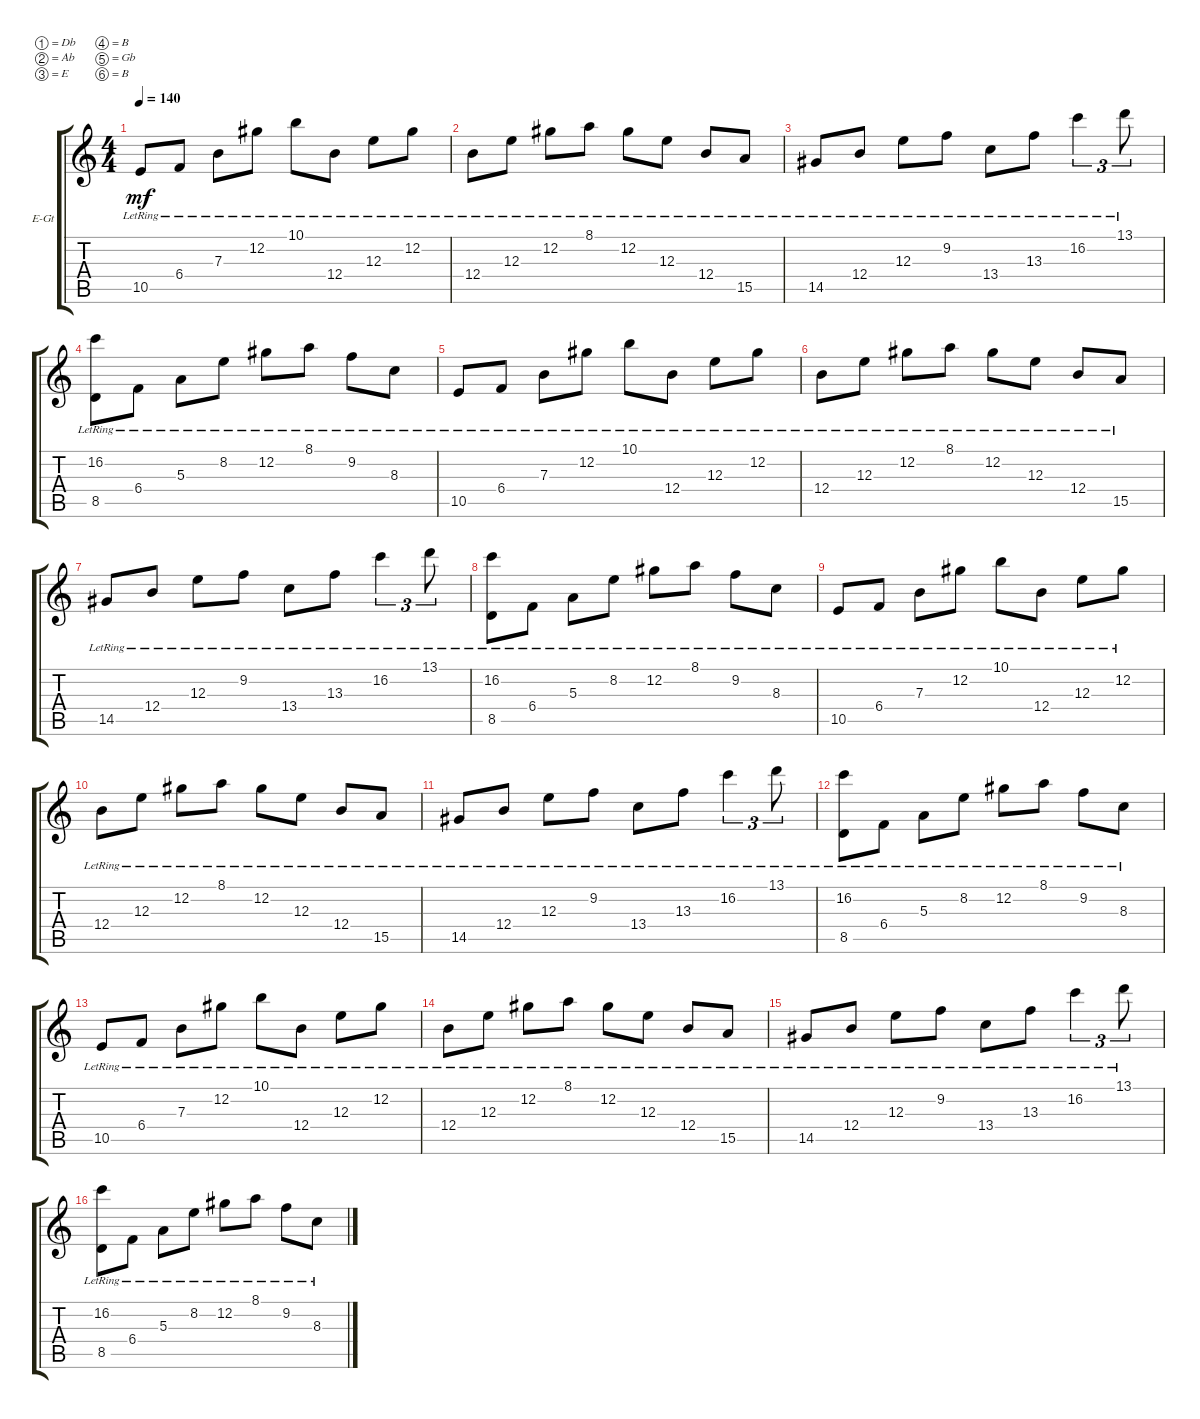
\defaultSystemsLayout 4
\bracketExtendMode groupsimilarinstruments
\firstSystemTrackNameOrientation horizontal
\otherSystemsTrackNameOrientation horizontal
\track ("Electric Guitar" "E-Gt") {instrument electricguitarclean}
\staff {score tabs}
\tuning (Db4 Ab3 E3 B2 Gb2 B1)
\ts (4 4)
\tempo 140
\clef g2
\ks c
10.5{lr}.8{dy mf} 6.4{lr}.8 7.3{lr}.8 12.2{lr}.8 10.1{lr}.8 12.4{lr}.8 12.3{lr}.8 12.2{lr}.8 |
12.4{lr}.8 12.3{lr}.8 12.2{lr}.8 8.1{lr}.8 12.2{lr}.8 12.3{lr}.8 12.4{lr}.8 15.5{lr}.8 |
14.5{lr}.8 12.4{lr}.8 12.3{lr}.8 9.2{lr}.8 13.4{lr}.8 13.3{lr}.8 16.2{lr}.4{tu (3 2)} 13.1{lr}.8{tu (3 2)} |
(8.5{lr} 16.2).8 6.4{lr}.8 5.3{lr}.8 8.2{lr}.8 12.2{lr}.8 8.1{lr}.8 9.2{lr}.8 8.3{lr}.8 |
10.5{lr}.8 6.4{lr}.8 7.3{lr}.8 12.2{lr}.8 10.1{lr}.8 12.4{lr}.8 12.3{lr}.8 12.2{lr}.8 |
12.4{lr}.8 12.3{lr}.8 12.2{lr}.8 8.1{lr}.8 12.2{lr}.8 12.3{lr}.8 12.4{lr}.8 15.5{lr}.8 |
14.5{lr}.8 12.4{lr}.8 12.3{lr}.8 9.2{lr}.8 13.4{lr}.8 13.3{lr}.8 16.2{lr}.4{tu (3 2)} 13.1{lr}.8{tu (3 2)} |
(8.5{lr} 16.2).8 6.4{lr}.8 5.3{lr}.8 8.2{lr}.8 12.2{lr}.8 8.1{lr}.8 9.2{lr}.8 8.3{lr}.8 |
10.5{lr}.8 6.4{lr}.8 7.3{lr}.8 12.2{lr}.8 10.1{lr}.8 12.4{lr}.8 12.3{lr}.8 12.2{lr}.8 |
12.4{lr}.8 12.3{lr}.8 12.2{lr}.8 8.1{lr}.8 12.2{lr}.8 12.3{lr}.8 12.4{lr}.8 15.5{lr}.8 |
14.5{lr}.8 12.4{lr}.8 12.3{lr}.8 9.2{lr}.8 13.4{lr}.8 13.3{lr}.8 16.2{lr}.4{tu (3 2)} 13.1{lr}.8{tu (3 2)} |
(8.5{lr} 16.2).8 6.4{lr}.8 5.3{lr}.8 8.2{lr}.8 12.2{lr}.8 8.1{lr}.8 9.2{lr}.8 8.3{lr}.8 |
10.5{lr}.8 6.4{lr}.8 7.3{lr}.8 12.2{lr}.8 10.1{lr}.8 12.4{lr}.8 12.3{lr}.8 12.2{lr}.8 |
12.4{lr}.8 12.3{lr}.8 12.2{lr}.8 8.1{lr}.8 12.2{lr}.8 12.3{lr}.8 12.4{lr}.8 15.5{lr}.8 |
14.5{lr}.8 12.4{lr}.8 12.3{lr}.8 9.2{lr}.8 13.4{lr}.8 13.3{lr}.8 16.2{lr}.4{tu (3 2)} 13.1{lr}.8{tu (3 2)} |
(8.5{lr} 16.2).8 6.4{lr}.8 5.3{lr}.8 8.2{lr}.8 12.2{lr}.8 8.1{lr}.8 9.2{lr}.8 8.3{lr}.8
